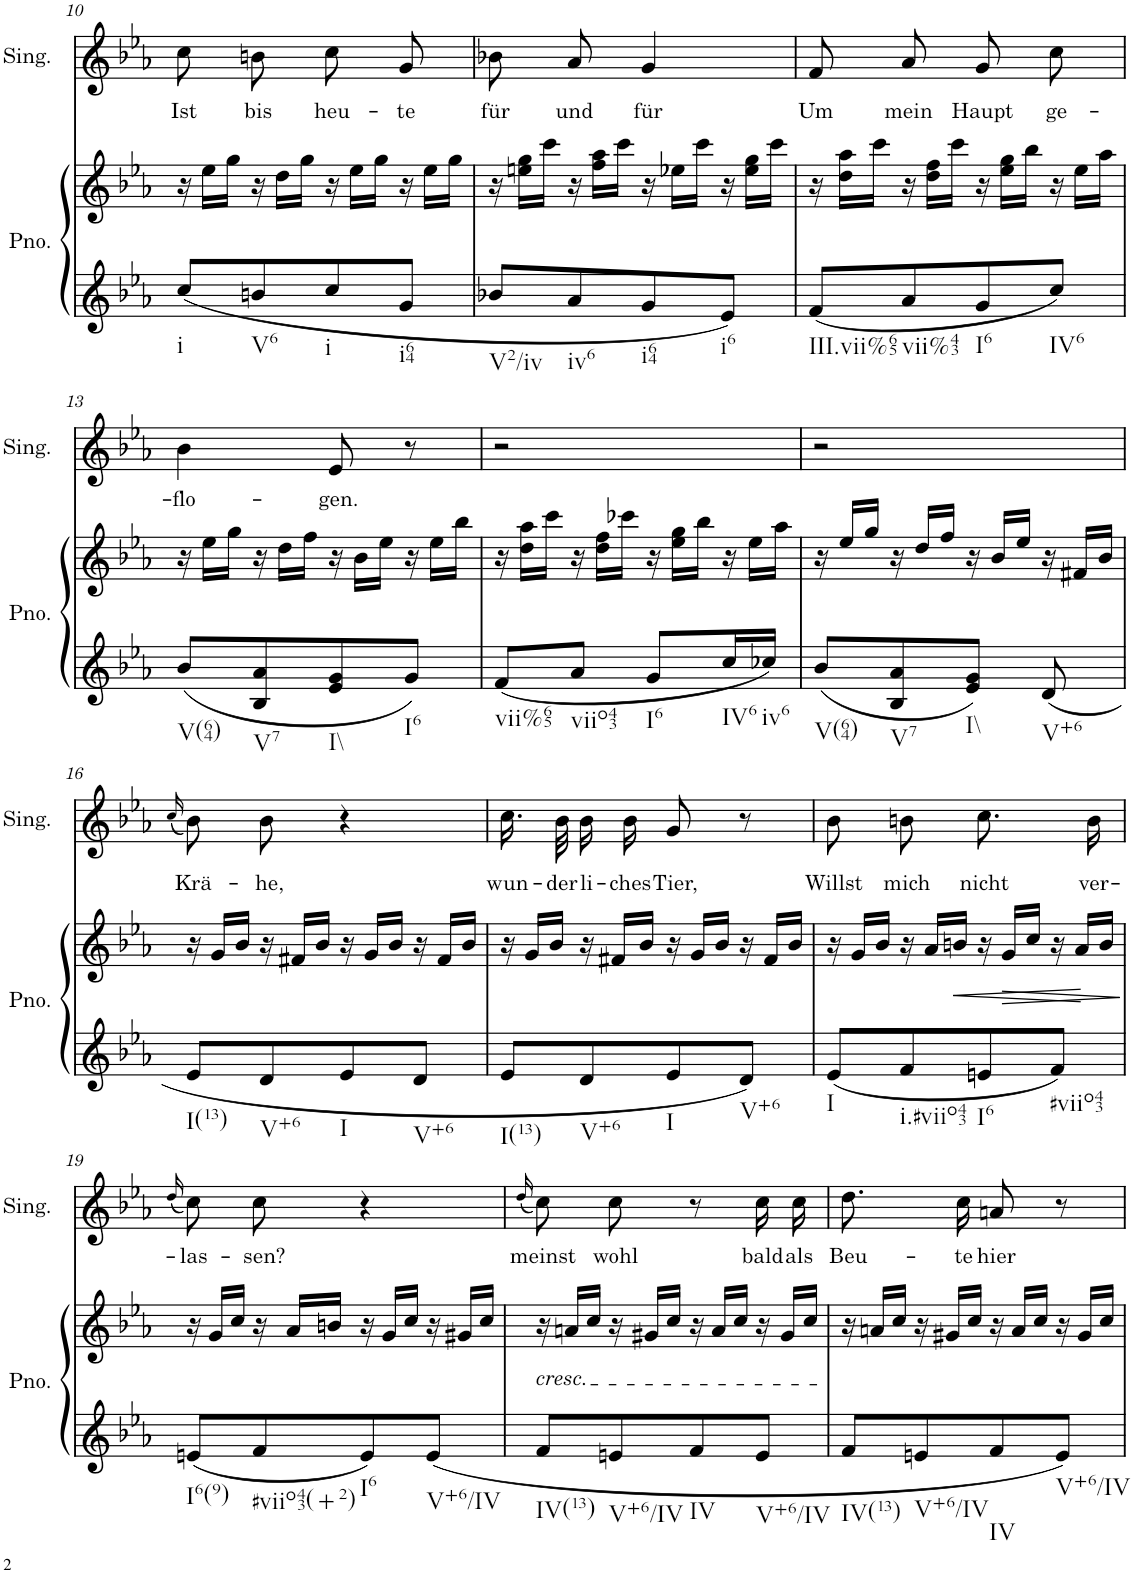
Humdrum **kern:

**kern	**kern	**dynam	**kern	**text
*part2	*part2	*part2	*part1	*part1
*staff3	*staff2	*staff2/3	*staff1	*staff1
*I"Pianoforte	*	*	*I"Singstimme	*
*I'Pno.	*	*	*I'Sing.	*
!!LO:PB:g=z
*clefG2	*clefG2	*	*clefG2	*
*k[b-e-a-]	*k[b-e-a-]	*	*k[b-e-a-]	*
*M2/4	*M2/4	*	*M2/4	*
*	*Xtuplet	*	*	*
=10	=10	=10	=10	=10
!LO:TX:b:t=i	!	!	!	!
!	!	!	!	!LO:LY:b
8cc/L	24r	.	8cc\L	Ist
.	24ee-\LL	.	.	.
.	24gg\JJ	.	.	.
!LO:TX:b:t=V6	!	!	!	!
!	!	!	!	!LO:LY:b
8bn/	24r	.	8bn\J	bis
.	24dd\LL	.	.	.
.	24gg\JJ	.	.	.
!LO:TX:b:t=i	!	!	!	!
!	!	!	!	!LO:LY:b
8cc/	24r	.	8cc/L	heu-
.	24ee-\LL	.	.	.
.	24gg\JJ	.	.	.
!LO:TX:b:t=i64	!	!	!	!
!	!	!	!	!LO:LY:b
8g/J	24r	.	8g/J	-te
.	24ee-\LL	.	.	.
.	24gg\JJ	.	.	.
=11	=11	=11	=11	=11
!LO:TX:b:t=V2/iv	!	!	!	!
!	!	!	!	!LO:LY:b
8b-X/L	24r	.	8b-X/L	für
.	24een\ 24gg\LL	.	.	.
.	24ccc\JJ	.	.	.
!LO:TX:b:t=iv6	!	!	!	!
!	!	!	!	!LO:LY:b
8a-/	24r	.	8a-/J	und
.	24ff\ 24aa-\LL	.	.	.
.	24ccc\JJ	.	.	.
!LO:TX:b:t=i64	!	!	!	!
!	!	!	!	!LO:LY:b
8g/	24r	.	4g/	für
.	24ee-X\LL	.	.	.
.	24ccc\JJ	.	.	.
!LO:TX:b:t=i6	!	!	!	!
8e-/J	24r	.	.	.
.	24ee-\ 24gg\LL	.	.	.
.	24ccc\JJ	.	.	.
=12	=12	=12	=12	=12
!LO:TX:b:t=III.vii%65	!	!	!	!
!	!	!	!	!LO:LY:b
8f/L	24r	.	8f/L	Um
.	24dd\ 24aa-\LL	.	.	.
.	24ccc\JJ	.	.	.
!LO:TX:b:t=vii%43	!	!	!	!
!	!	!	!	!LO:LY:b
8a-/	24r	.	8a-/J	mein
.	24dd\ 24ff\LL	.	.	.
.	24ccc\JJ	.	.	.
!LO:TX:b:t=I6	!	!	!	!
!	!	!	!	!LO:LY:b
8g/	24r	.	8g/L	Haupt
.	24ee-\ 24gg\LL	.	.	.
.	24bb-\JJ	.	.	.
!LO:TX:b:t=IV6	!	!	!	!
!	!	!	!	!LO:LY:b
8cc/J	24r	.	8cc/J	ge-
.	24ee-\LL	.	.	.
.	24aa-\JJ	.	.	.
!!LO:LB:g=z
=13	=13	=13	=13	=13
!LO:TX:b:t=V(64)	!	!	!	!
!	!	!	!	!LO:LY:b
8b-/L	24r	.	4b-\	-flo-
.	24ee-\LL	.	.	.
.	24gg\JJ	.	.	.
!LO:TX:b:t=V7	!	!	!	!
8B-/ 8a-/	24r	.	.	.
.	24dd\LL	.	.	.
.	24ff\JJ	.	.	.
!LO:TX:b:t=I\\	!	!	!	!
!	!	!	!	!LO:LY:b
8e-/ 8g/	24r	.	8e-/	-gen.
.	24b-\LL	.	.	.
.	24ee-\JJ	.	.	.
!LO:TX:b:t=I6	!	!	!	!
8g/J	24r	.	8r	.
.	24ee-\LL	.	.	.
.	24bb-\JJ	.	.	.
=14	=14	=14	=14	=14
!LO:TX:b:t=vii%65	!	!	!	!
8f/L	24r	.	2r	.
.	24dd\ 24aa-\LL	.	.	.
.	24ccc\JJ	.	.	.
!LO:TX:b:t=viio43	!	!	!	!
8a-/J	24r	.	.	.
.	24dd\ 24ff\LL	.	.	.
.	24ccc-X\JJ	.	.	.
!LO:TX:b:t=I6	!	!	!	!
8g/L	24r	.	.	.
.	24ee-\ 24gg\LL	.	.	.
.	24bb-\JJ	.	.	.
!LO:TX:b:t=IV6	!	!	!	!
16cc/L	24r	.	.	.
.	24ee-\LL	.	.	.
!LO:TX:b:t=iv6	!	!	!	!
16cc-X/JJ	.	.	.	.
.	24aa-\JJ	.	.	.
=15	=15	=15	=15	=15
!LO:TX:b:t=V(64)	!	!	!	!
8b-/L	24r	.	2r	.
.	24ee-/LL	.	.	.
.	24gg/JJ	.	.	.
!LO:TX:b:t=V7	!	!	!	!
8B-/ 8a-/	24r	.	.	.
.	24dd/LL	.	.	.
.	24ff/JJ	.	.	.
!LO:TX:b:t=I\\	!	!	!	!
8e-/ 8g/J	24r	.	.	.
.	24b-/LL	.	.	.
.	24ee-/JJ	.	.	.
!LO:TX:b:t=V+6	!	!	!	!
8d/	24r	.	.	.
.	24f#X/LL	.	.	.
.	24b-/JJ	.	.	.
!!LO:LB:g=z
=16	=16	=16	=16	=16
.	.	.	(16qcc/	.
!LO:TX:b:t=I(13)	!	!	!	!
!	!	!	!	!LO:LY:b
8e-/L	24r	.	8b-\L)	Krä-
.	24g/LL	.	.	.
.	24b-/JJ	.	.	.
!LO:TX:b:t=V+6	!	!	!	!
!	!	!	!	!LO:LY:b
8d/	24r	.	8b-\J	-he,
.	24f#X/LL	.	.	.
.	24b-/JJ	.	.	.
!LO:TX:b:t=I	!	!	!	!
8e-/	24r	.	4r	.
.	24g/LL	.	.	.
.	24b-/JJ	.	.	.
!LO:TX:b:t=V+6	!	!	!	!
8d/J	24r	.	.	.
.	24f#/LL	.	.	.
.	24b-/JJ	.	.	.
=17	=17	=17	=17	=17
!LO:TX:b:t=I(13)	!	!	!	!
!	!	!	!	!LO:LY:b
8e-/L	24r	.	16.cc\LL	wun-
.	24g/LL	.	.	.
.	24b-/JJ	.	.	.
!	!	!	!	!LO:LY:b
.	.	.	32b-\Jk	-der-
!LO:TX:b:t=V+6	!	!	!	!
!	!	!	!	!LO:LY:b
8d/	24r	.	16b-\L	-li-
.	24f#X/LL	.	.	.
!	!	!	!	!LO:LY:b
.	.	.	16b-\JJ	-ches
.	24b-/JJ	.	.	.
!LO:TX:b:t=I	!	!	!	!
!	!	!	!	!LO:LY:b
8e-/	24r	.	8g/	Tier,
.	24g/LL	.	.	.
.	24b-/JJ	.	.	.
!LO:TX:b:t=V+6	!	!	!	!
8d/J	24r	.	8r	.
.	24f#/LL	.	.	.
.	24b-/JJ	.	.	.
=18	=18	=18	=18	=18
!LO:TX:b:t=I	!	!	!	!
!	!	!	!	!LO:LY:b
8e-/L	24r	.	8b-\L	Willst
.	24g/LL	.	.	.
.	24b-/JJ	.	.	.
!LO:TX:b:t=i.#viio43	!	!	!	!
!	!	!	!	!LO:LY:b
8f/	24r	.	8bn\J	mich
.	24a-/LL	.	.	.
!	!	!LO:HP:b	!	!
.	24bn/JJ	<	.	.
!LO:TX:b:t=I6	!	!	!	!
!	!	!	!	!LO:LY:b
8en/	24r	[	8.cc\L	nicht
!	!	!LO:HP:b	!	!
.	24g/LL	>	.	.
.	24cc/JJ	]	.	.
!LO:TX:b:t=#viio43	!	!	!	!
8f/J	24r	.	.	.
.	24a-/LL	.	.	.
!	!	!	!	!LO:LY:b
.	.	.	16b\Jk	ver-
.	24b/JJ	.	.	.
!!LO:LB:g=z
=19	=19	=19	=19	=19
.	.	.	(16qdd/	.
!LO:TX:b:t=I6(9)	!	!	!	!
!	!	!	!	!LO:LY:b
8en/L	24r	.	8cc\L)	-las-
.	24g/LL	.	.	.
.	24cc/JJ	.	.	.
!LO:TX:b:t=#viio43(+2)	!	!	!	!
!	!	!	!	!LO:LY:b
8f/	24r	.	8cc\J	-sen?
.	24a-/LL	.	.	.
.	24bn/JJ	.	.	.
!LO:TX:b:t=I6	!	!	!	!
8e/	24r	.	4r	.
.	24g/LL	.	.	.
.	24cc/JJ	.	.	.
!LO:TX:b:t=V+6/IV	!	!	!	!
8e/J	24r	.	.	.
.	24g#X/LL	.	.	.
.	24cc/JJ	.	.	.
=20	=20	=20	=20	=20
.	.	.	(16qdd/	.
!	!LO:TX:b:i:t=cresc.	!	!	!
!LO:TX:b:t=IV(13)	!	!	!	!
!	!	!	!	!LO:LY:b
8f/L	24r	.	8cc\L)	meinst
.	24an/LL	.	.	.
.	24cc/JJ	.	.	.
!LO:TX:b:t=V+6/IV	!	!	!	!
!	!	!	!	!LO:LY:b
8en/	24r	.	8cc\J	wohl
.	24g#X/LL	.	.	.
.	24cc/JJ	.	.	.
!LO:TX:b:t=IV	!	!	!	!
8f/	24r	.	8r	.
.	24a/LL	.	.	.
.	24cc/JJ	.	.	.
!LO:TX:b:t=V+6/IV	!	!	!	!
!	!	!	!	!LO:LY:b
8e/J	24r	.	16cc\LL	bald
.	24g#/LL	.	.	.
!	!	!	!	!LO:LY:b
.	.	.	16cc\JJ	als
.	24cc/JJ	.	.	.
=21	=21	=21	=21	=21
!LO:TX:b:t=IV(13)	!	!	!	!
!	!	!	!	!LO:LY:b
8f/L	24r	.	8.dd\L	Beu-
.	24an/LL	.	.	.
.	24cc/JJ	.	.	.
!LO:TX:b:t=V+6/IV	!	!	!	!
8en/	24r	.	.	.
.	24g#X/LL	.	.	.
!	!	!	!	!LO:LY:b
.	.	.	16cc\Jk	-te
.	24cc/JJ	.	.	.
!LO:TX:b:t=IV	!	!	!	!
!	!	!	!	!LO:LY:b
8f/	24r	.	8an/	hier
.	24a/LL	.	.	.
.	24cc/JJ	.	.	.
!LO:TX:b:t=V+6/IV	!	!	!	!
8e/J	24r	.	8r	.
.	24g#/LL	.	.	.
.	24cc/JJ	.	.	.
=	=	=	=	=
*-	*-	*-	*-	*-
